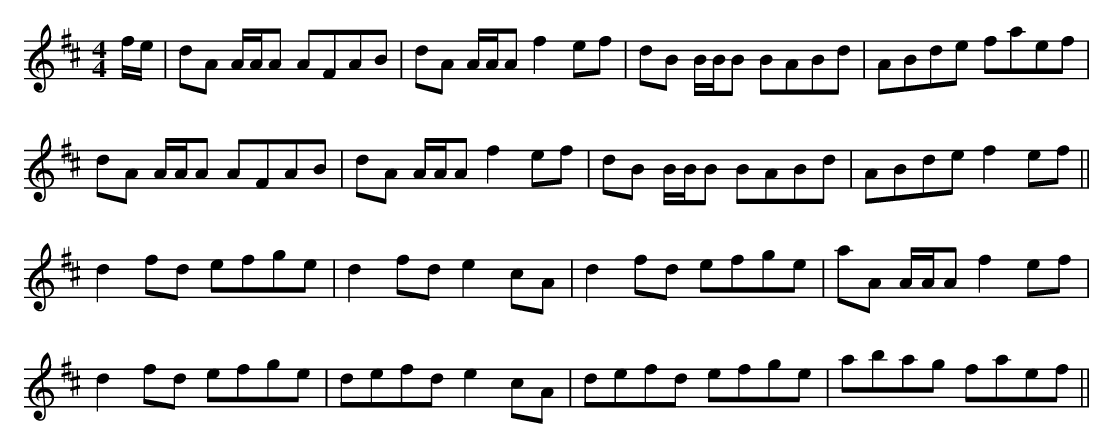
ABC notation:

X:1
M:4/4
K:D
f/e/|dA A/A/A AFAB|dA A/A/A f2 ef|dB B/B/B BABd|ABde faef|
dA A/A/A AFAB|dA A/A/A f2 ef|dB B/B/B BABd|ABde f2 ef||
d2 fd efge|d2 fd e2 cA|d2 fd efge|aA A/A/A f2 ef|
d2 fd efge|defd e2 cA|defd efge|abag faef||
